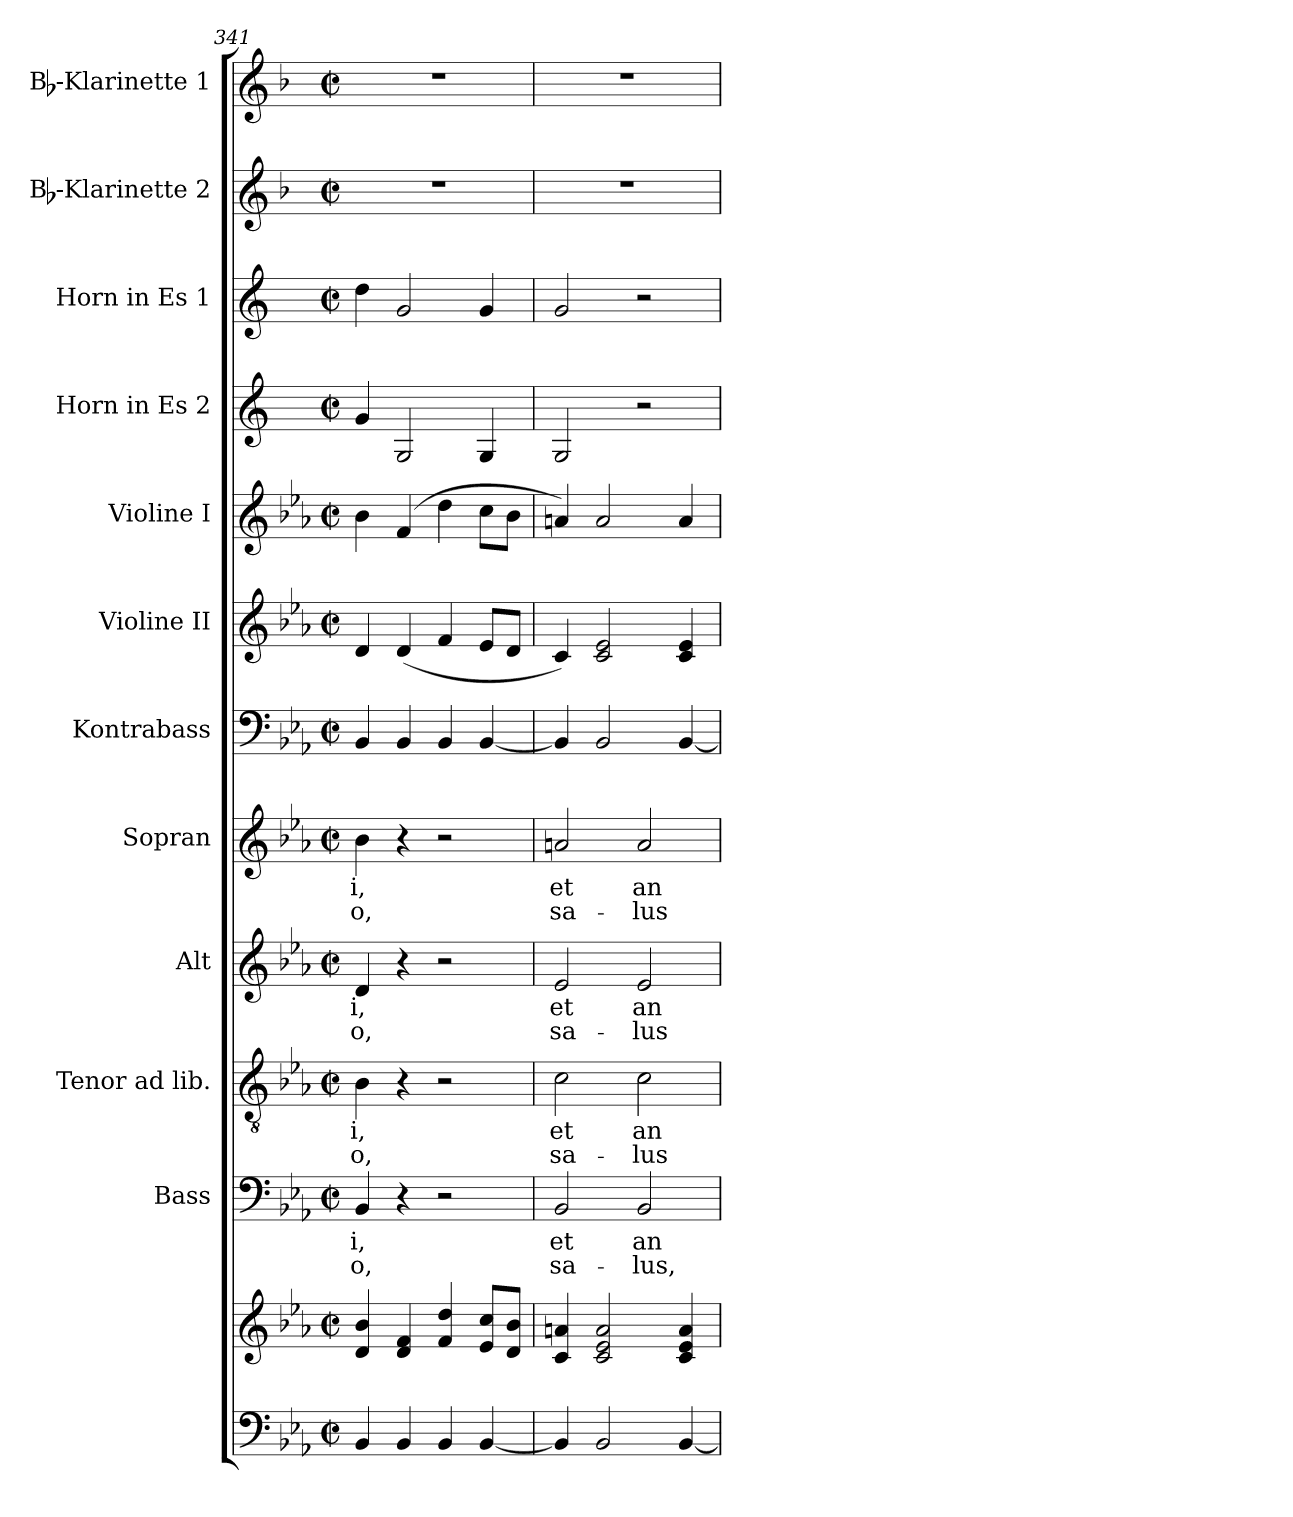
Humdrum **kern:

**kern	**kern	**kern	**text	**text	**kern	**text	**text	**kern	**text	**text	**kern	**text	**text	**kern	**kern	**kern	**kern	**kern	**kern	**kern
*part12	*part12	*part11	*part11	*part11	*part10	*part10	*part10	*part9	*part9	*part9	*part8	*part8	*part8	*part7	*part6	*part5	*part4	*part3	*part2	*part1
*staff13	*staff12	*staff11	*staff11	*staff11	*staff10	*staff10	*staff10	*staff9	*staff9	*staff9	*staff8	*staff8	*staff8	*staff7	*staff6	*staff5	*staff4	*staff3	*staff2	*staff1
*	*	*I"Bass	*	*	*I"Tenor ad lib.	*	*	*I"Alt	*	*	*I"Sopran	*	*	*I"Kontrabass	*I"Violine II	*I"Violine I	*I"Horn in Es 2	*I"Horn in Es 1	*I"Bb-Klarinette 2	*I"Bb-Klarinette 1
*	*	*I'B.	*	*	*I'T.	*	*	*I'A.	*	*	*I'S.	*	*	*I'Kb.	*I'Vl. II	*I'Vl. I	*	*	*I'Bb Kl. 2	*I'Bb Kl. 1
*clefF4	*clefG2	*clefF4	*	*	*clefGv2	*	*	*clefG2	*	*	*clefG2	*	*	*clefF4	*clefG2	*clefG2	*clefG2	*clefG2	*clefG2	*clefG2
*	*	*	*	*	*	*	*	*	*	*	*	*	*	*ITrd7c12	*	*	*ITrd5c9	*ITrd5c9	*ITrd1c2	*ITrd1c2
*k[b-e-a-]	*k[b-e-a-]	*k[b-e-a-]	*	*	*k[b-e-a-]	*	*	*k[b-e-a-]	*	*	*k[b-e-a-]	*	*	*k[b-e-a-]	*k[b-e-a-]	*k[b-e-a-]	*k[b-e-a-]	*k[b-e-a-]	*k[b-e-a-]	*k[b-e-a-]
*E-:	*E-:	*E-:	*	*	*E-:	*	*	*E-:	*	*	*E-:	*	*	*E-:	*E-:	*E-:	*E-:	*E-:	*E-:	*E-:
*M2/2	*M2/2	*M2/2	*	*	*M2/2	*	*	*M2/2	*	*	*M2/2	*	*	*M2/2	*M2/2	*M2/2	*M2/2	*M2/2	*M2/2	*M2/2
*met(c|)	*met(c|)	*met(c|)	*	*	*met(c|)	*	*	*met(c|)	*	*	*met(c|)	*	*	*met(c|)	*met(c|)	*met(c|)	*met(c|)	*met(c|)	*met(c|)	*met(c|)
=341	=341	=341	=341	=341	=341	=341	=341	=341	=341	=341	=341	=341	=341	=341	=341	=341	=341	=341	=341	=341
!	!	!	!LO:LY:b	!LO:LY:b	!	!LO:LY:b	!LO:LY:b	!	!LO:LY:b	!LO:LY:b	!	!LO:LY:b	!LO:LY:b	!	!	!	!	!	!	!
4BB-/	4d/ 4b-/	4BB-/	-i,	-o,	4B-\	-i,	-o,	4d/	-i,	-o,	4b-\	-i,	-o,	4BBB-/	4d/	4b-\	4B-/	4f\	1r	1r
4BB-/	4d/ 4f/	4r	.	.	4r	.	.	4r	.	.	4r	.	.	4BBB-/	(<4d/	(4f/	2BB-/	2B-/	.	.
4BB-/	4f/ 4dd/	2r	.	.	2r	.	.	2r	.	.	2r	.	.	4BBB-/	4f/	4dd\	.	.	.	.
[4BB-/	8e-/ 8cc/L	.	.	.	.	.	.	.	.	.	.	.	.	[4BBB-/	8e-/L	8cc\L	4BB-/	4B-/	.	.
.	8d/ 8b-/J	.	.	.	.	.	.	.	.	.	.	.	.	.	8d/J	8b-\J	.	.	.	.
=342	=342	=342	=342	=342	=342	=342	=342	=342	=342	=342	=342	=342	=342	=342	=342	=342	=342	=342	=342	=342
!	!	!	!LO:LY:b	!LO:LY:b	!	!LO:LY:b	!LO:LY:b	!	!LO:LY:b	!LO:LY:b	!	!LO:LY:b	!LO:LY:b	!	!	!	!	!	!	!
4BB-/]	4c/ 4an/	2BB-/	et	sa-	2c\	et	sa-	2e-/	et	sa-	2an/	et	sa-	4BBB-/]	4c/)	4an/)	2BB-/	2B-/	1r	1r
2BB-/	2c/ 2e-/ 2a/	.	.	.	.	.	.	.	.	.	.	.	.	2BBB-/	2c/ 2e-/	2a/	.	.	.	.
!	!	!	!LO:LY:b	!LO:LY:b	!	!LO:LY:b	!LO:LY:b	!	!LO:LY:b	!LO:LY:b	!	!LO:LY:b	!LO:LY:b	!	!	!	!	!	!	!
.	.	2BB-/	an-	-lus,	2c\	an-	-lus	2e-/	an-	-lus	2a/	an-	-lus	.	.	.	2r	2r	.	.
[4BB-/	4c/ 4e-/ 4a/	.	.	.	.	.	.	.	.	.	.	.	.	[4BBB-/	4c/ 4e-/	4a/	.	.	.	.
=	=	=	=	=	=	=	=	=	=	=	=	=	=	=	=	=	=	=	=	=
*-	*-	*-	*-	*-	*-	*-	*-	*-	*-	*-	*-	*-	*-	*-	*-	*-	*-	*-	*-	*-
